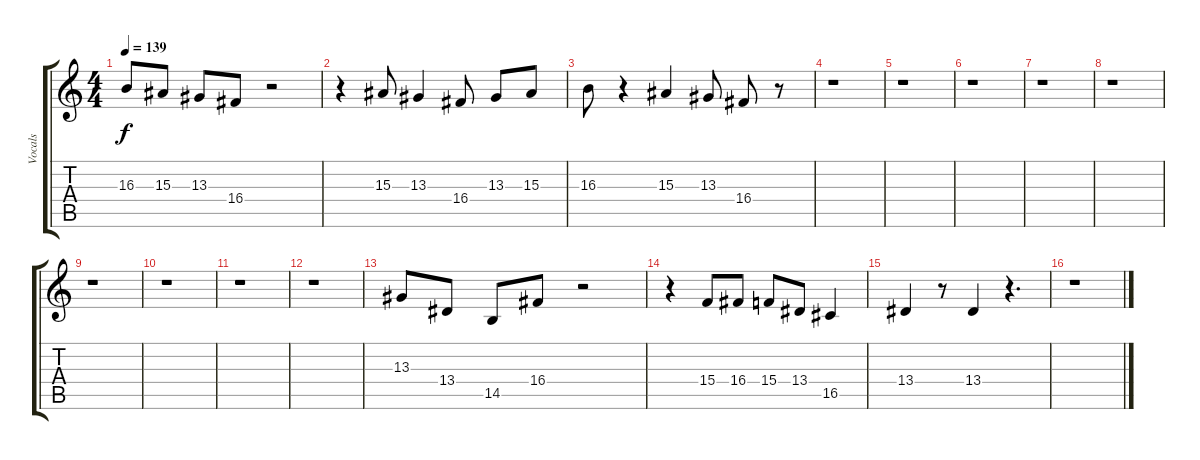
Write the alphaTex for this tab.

\track ("Vocals" "Vocals") {instrument flute}
\staff {score tabs}
\tuning (E4 B3 G3 D3 A2 E2) {hide}
\ts (4 4)
\tempo 139
\clef g2
\ks c
16.3.8{dy f} 15.3.8 13.3.8 16.4.8 r.2 |
r.4 15.3.8 13.3.4 16.4.8 13.3.8 15.3.8 |
16.3.8 r.4 15.3.4 13.3.8 16.4.8 r.8 |
r.1 |
r.1 |
r.1 |
r.1 |
r.1 |
r.1 |
r.1 |
r.1 |
r.1 |
13.3.8 13.4.8 14.5.8 16.4.8 r.2 |
r.4 15.4.8 16.4.8 15.4.8 13.4.8 16.5.4 |
13.4.4 r.8 13.4.4 r.4{d} |
r.1
